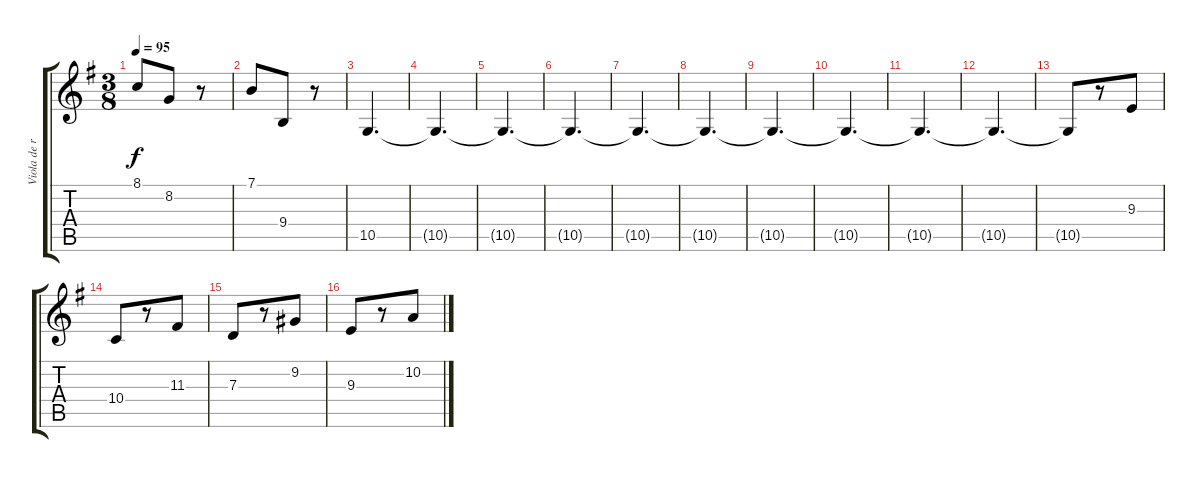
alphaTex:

\track ("Viola de ripieno" "Viola de r") {instrument viola}
\staff {score tabs}
\tuning (E4 B3 G3 D3 A2 E2) {hide}
\ts (3 8)
\tempo 95
\clef g2
\ks g
8.1.8{dy f} 8.2.8 r.8 |
7.1.8 9.4.8 r.8 |
10.5.4{d} |
10.5{t}.4{d} |
10.5{t}.4{d} |
10.5{t}.4{d} |
10.5{t}.4{d} |
10.5{t}.4{d} |
10.5{t}.4{d} |
10.5{t}.4{d} |
10.5{t}.4{d} |
10.5{t}.4{d} |
10.5{t}.8 r.8 9.3.8 |
10.4.8 r.8 11.3.8 |
7.3.8 r.8 9.2.8 |
9.3.8 r.8 10.2.8
